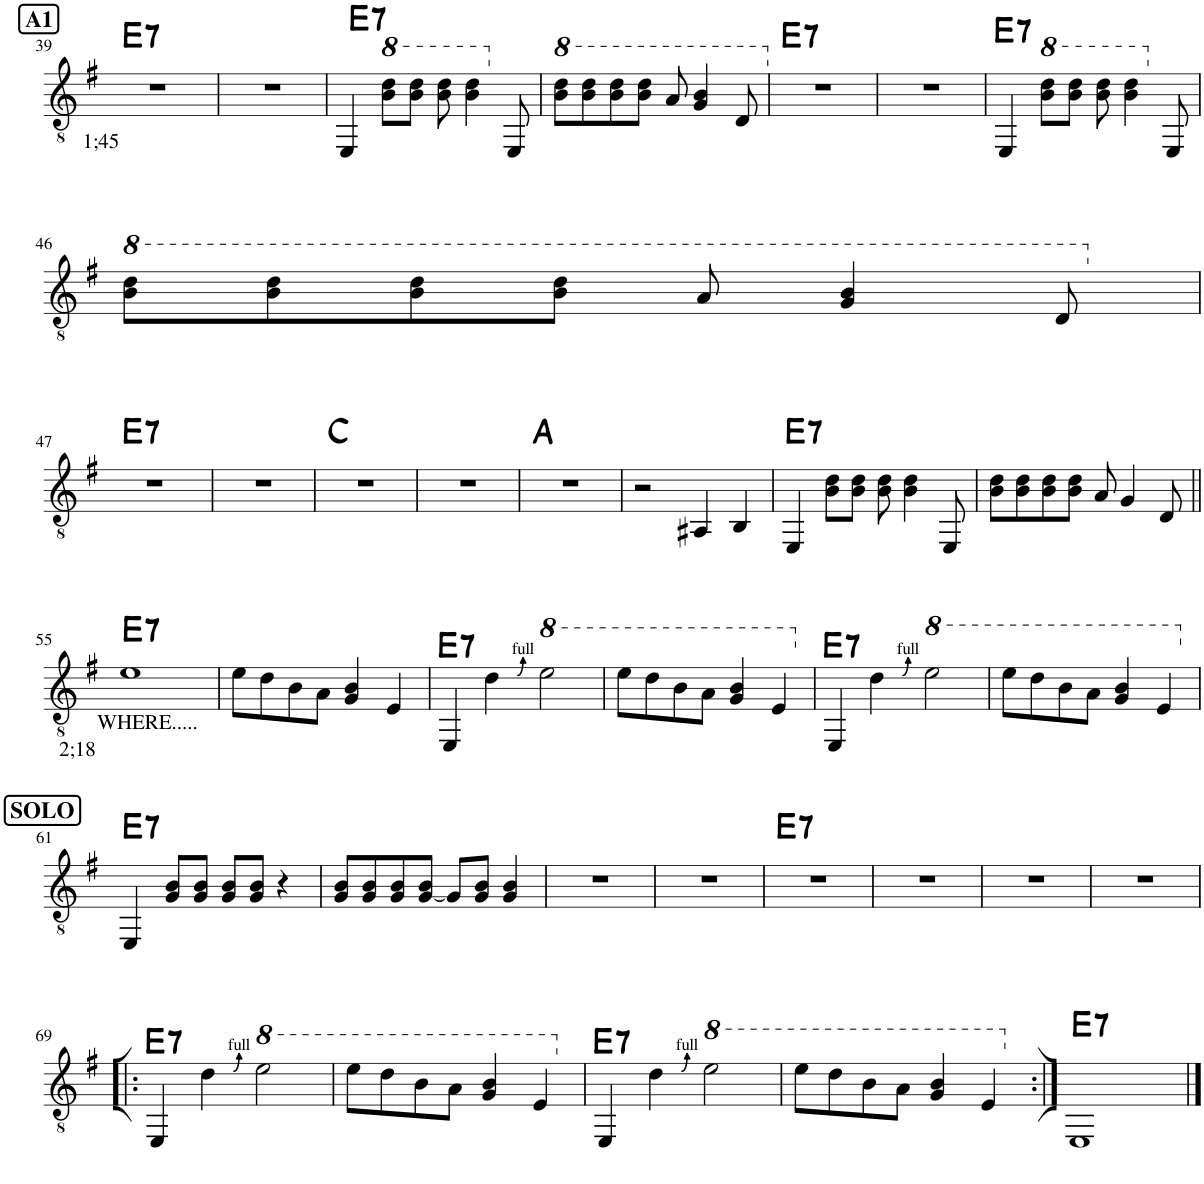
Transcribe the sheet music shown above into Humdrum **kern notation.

**kern	**harte
*part1	*part1
*staff1	*
*I"Classical Guitar	*
*I'Guit.	*
!!LO:PB:g=z
*clefGv2	*
*k[f#]	*
*M4/4	*
!!LO:REH:place=s1:a:B:cj:fs=11:t=A1
=39	=39
!LO:TX:b:t=1;45	!LO:H:kt=7
1r	E:7
=40	=40
1r	.
=41	=41
!	!LO:H:kt=7
4EE/	E:7
*8va	*
8b\ 8dd\L	.
8b\ 8dd\J	.
8b\ 8dd\	.
4b\ 4dd\	.
*X8va	*
8EE/	.
=42	=42
*8va	*
8b\ 8dd\L	.
8b\ 8dd\	.
8b\ 8dd\	.
8b\ 8dd\J	.
8a/	.
4g/ 4b/	.
8d/	.
=43	=43
*X8va	*
!	!LO:H:kt=7
1r	E:7
=44	=44
1r	.
=45	=45
!	!LO:H:kt=7
4EE/	E:7
*8va	*
8b\ 8dd\L	.
8b\ 8dd\J	.
8b\ 8dd\	.
4b\ 4dd\	.
*X8va	*
8EE/	.
!!LO:LB:g=z
=46	=46
*8va	*
8b\ 8dd\L	.
8b\ 8dd\	.
8b\ 8dd\	.
8b\ 8dd\J	.
8a/	.
4g/ 4b/	.
8d/	.
!!LO:LB:g=z
=47	=47
*X8va	*
!	!LO:H:kt=7
1r	E:7
=48	=48
1r	.
=49	=49
1r	C:maj
=50	=50
1r	.
=51	=51
1r	A:maj
=52	=52
2r	.
4AA#X/	.
4BB/	.
=53	=53
!	!LO:H:kt=7
4EE/	E:7
8B\ 8d\L	.
8B\ 8d\J	.
8B\ 8d\	.
4B\ 4d\	.
8EE/	.
=54	=54
8B\ 8d\L	.
8B\ 8d\	.
8B\ 8d\	.
8B\ 8d\J	.
8A/	.
4G/	.
8D/	.
!!LO:LB:g=z
=55||	=55||
!LO:TX:b:t=WHERE.....	!
!LO:TX:b:t=2;18	!LO:H:kt=7
1e	E:7
=56	=56
8e\L	.
8d\	.
8B\	.
8A\J	.
4G/ 4B/	.
4E/	.
=57	=57
!	!LO:H:kt=7
4EE/	E:7
4d\	.
*8va	*
2ee\	.
=58	=58
8ee\L	.
8dd\	.
8b\	.
8a\J	.
4g/ 4b/	.
4e/	.
=59	=59
*X8va	*
!	!LO:H:kt=7
4EE/	E:7
4d\	.
*8va	*
2ee\	.
=60	=60
8ee\L	.
8dd\	.
8b\	.
8a\J	.
4g/ 4b/	.
4e/	.
!!LO:LB:g=z
!!LO:REH:place=s1:a:B:cj:fs=11:t=SOLO
=61	=61
*X8va	*
!	!LO:H:kt=7
4EE/	E:7
8G/ 8B/L	.
8G/ 8B/J	.
8G/ 8B/L	.
8G/ 8B/J	.
4r	.
=62	=62
8G/ 8B/L	.
8G/ 8B/	.
8G/ 8B/	.
[8G/ 8B/J	.
8G/L]	.
8G/ 8B/J	.
4G/ 4B/	.
=63	=63
1r	.
=64	=64
1r	.
=65	=65
!	!LO:H:kt=7
1r	E:7
=66	=66
1r	.
=67	=67
1r	.
=68	=68
1r	.
!!LO:LB:g=z
=69!|:	=69!|:
!	!LO:H:kt=7
4EE/	E:7
4d\	.
*8va	*
2ee\	.
=70	=70
8ee\L	.
8dd\	.
8b\	.
8a\J	.
4g/ 4b/	.
4e/	.
=71	=71
*X8va	*
!	!LO:H:kt=7
4EE/	E:7
4d\	.
*8va	*
2ee\	.
=72	=72
8ee\L	.
8dd\	.
8b\	.
8a\J	.
4g/ 4b/	.
4e/	.
=73:|!	=73:|!
*X8va	*
!	!LO:H:kt=7
1EE	E:7
==	==
*-	*-
